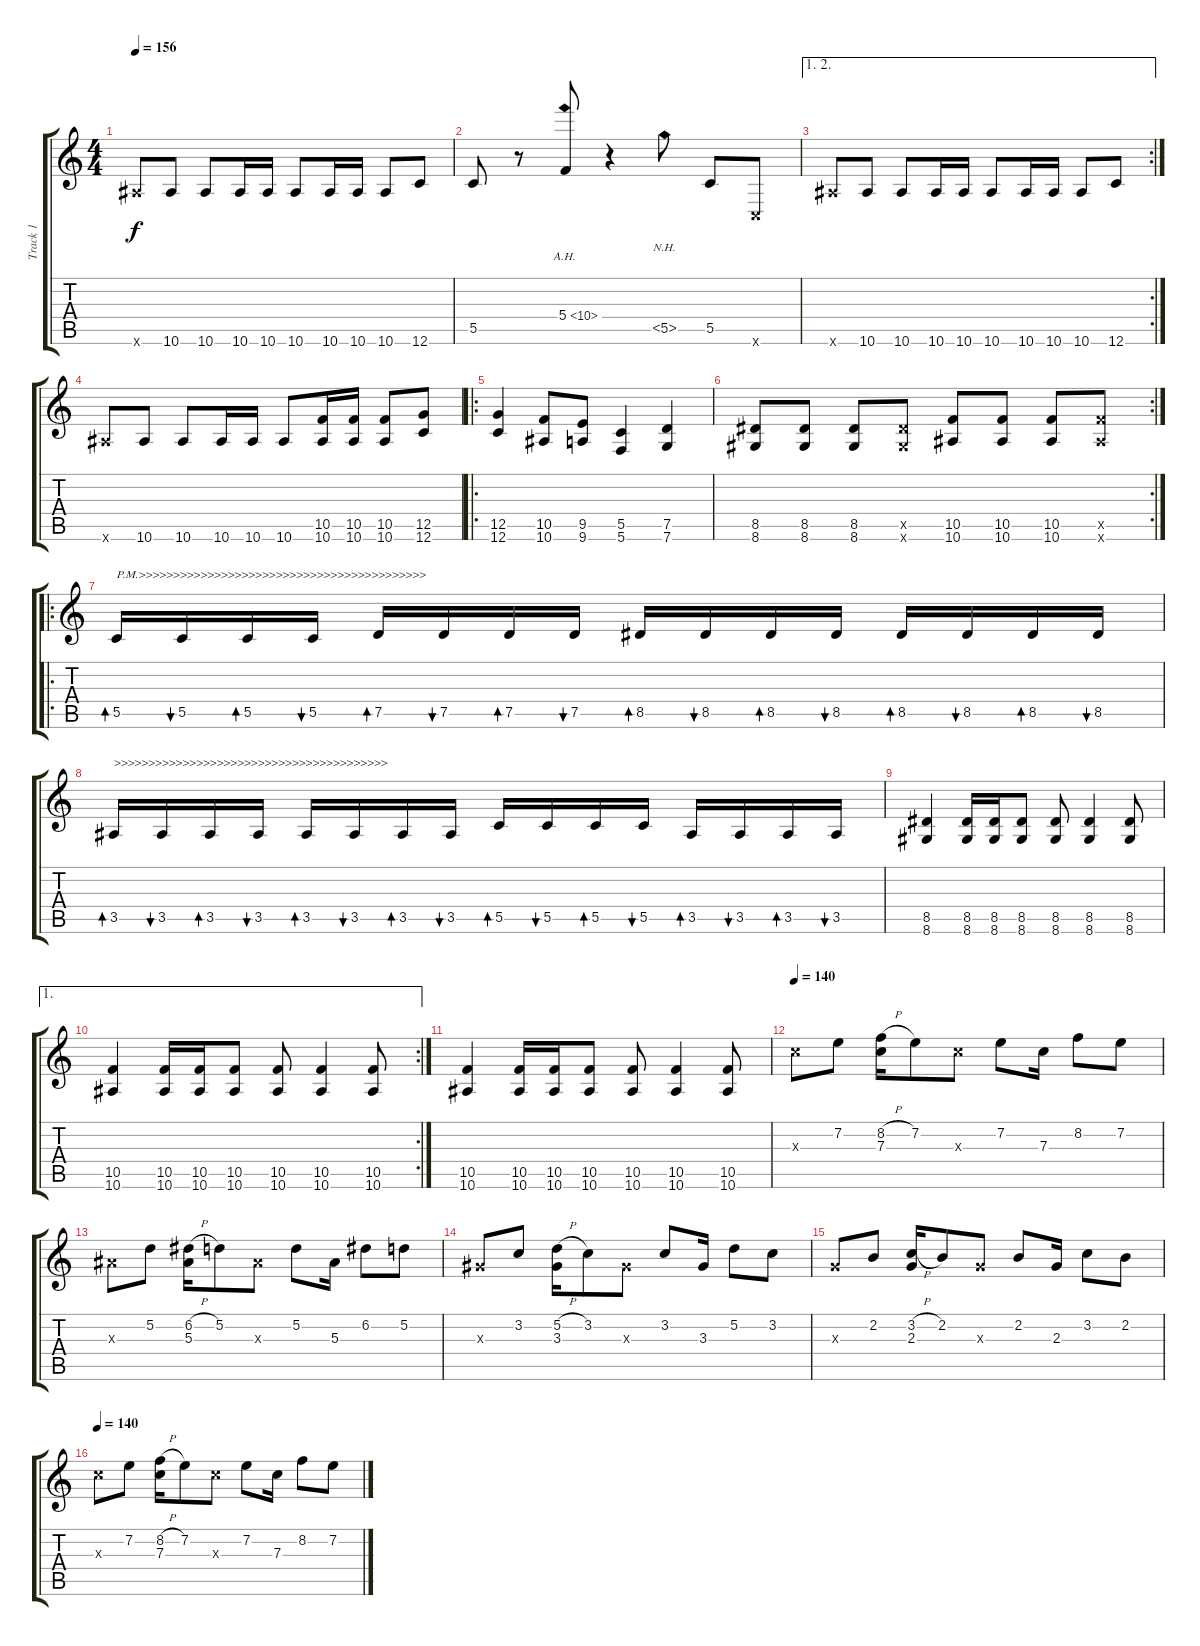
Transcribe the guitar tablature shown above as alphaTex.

\track ("Track 1" "Track 1") {instrument overdrivenguitar}
\staff {score tabs}
\tuning (D4 A3 F3 C3 G2 C2) {hide}
\ts (4 4)
\tempo 156
\clef g2
\ks c
10.6{x}.8{dy f} 10.6.8 10.6.8 10.6.16 10.6.16 10.6.8 10.6.16 10.6.16 10.6.8 12.6.8 |
5.5.8 r.8 5.4{ah 5}.8 r.4 5.5{nh}.8 5.5.8 0.6{x}.8 |
\ae (1 2)
\rc 2
10.6{x}.8 10.6.8 10.6.8 10.6.16 10.6.16 10.6.8 10.6.16 10.6.16 10.6.8 12.6.8 |
10.6{x}.8 10.6.8 10.6.8 10.6.16 10.6.16 10.6.8 (10.5 10.6).16 (10.5 10.6).16 (10.5 10.6).8 (12.5 12.6).8 |
\ro
(12.5 12.6).4 (10.5 10.6).8 (9.5 9.6).8 (5.5 5.6).4 (7.5 7.6).4 |
\rc 2
(8.5 8.6).8 (8.5 8.6).8 (8.5 8.6).8 (8.5{x} 8.6{x}).8 (10.5 10.6).8 (10.5 10.6).8 (10.5 10.6).8 (10.5{x} 10.6{x}).8 |
\ro
5.5.16{bd 240 txt "P.M.>>>>>>>>>>>>>>>>>>>>>>>>>>>>>>>>>>>>>>>>>>"} 5.5.16{bu 240} 5.5.16{bd 240} 5.5.16{bu 240} 7.5.16{bd 240} 7.5.16{bu 240} 7.5.16{bd 240} 7.5.16{bu 240} 8.5.16{bd 240} 8.5.16{bu 240} 8.5.16{bd 240} 8.5.16{bu 240} 8.5.16{bd 240} 8.5.16{bu 240} 8.5.16{bd 240} 8.5.16{bu 240} |
3.5.16{bd 240 txt ">>>>>>>>>>>>>>>>>>>>>>>>>>>>>>>>>>>>>>>>"} 3.5.16{bu 240} 3.5.16{bd 240} 3.5.16{bu 240} 3.5.16{bd 240} 3.5.16{bu 240} 3.5.16{bd 240} 3.5.16{bu 240} 5.5.16{bd 240} 5.5.16{bu 240} 5.5.16{bd 240} 5.5.16{bu 240} 3.5.16{bd 240} 3.5.16{bu 240} 3.5.16{bd 240} 3.5.16{bu 240} |
(8.5 8.6).4 (8.5 8.6).16 (8.5 8.6).16 (8.5 8.6).8 (8.5 8.6).8 (8.5 8.6).4 (8.5 8.6).8 |
\ae 1
\rc 2
(10.5 10.6).4 (10.5 10.6).16 (10.5 10.6).16 (10.5 10.6).8 (10.5 10.6).8 (10.5 10.6).4 (10.5 10.6).8 |
(10.5 10.6).4 (10.5 10.6).16 (10.5 10.6).16 (10.5 10.6).8 (10.5 10.6).8 (10.5 10.6).4 (10.5 10.6).8 |
\tempo 140
7.3{x}.8{volume 11 instrument electricguitarmuted} 7.2.8 (8.2{h} 7.3).16 7.2.8 7.3{x}.8 7.2.8 7.3.16 8.2.8 7.2.8 |
5.3{x}.8 5.2.8 (6.2{h} 5.3).16 5.2.8 5.3{x}.8 5.2.8 5.3.16 6.2.8 5.2.8 |
3.3{x}.8 3.2.8 (5.2{h} 3.3).16 3.2.8 3.3{x}.8 3.2.8 3.3.16 5.2.8 3.2.8 |
2.3{x}.8 2.2.8 (3.2{h} 2.3).16 2.2.8 2.3{x}.8 2.2.8 2.3.16 3.2.8 2.2.8 |
\tempo 140
7.3{x}.8{instrument electricguitarmuted} 7.2.8 (8.2{h} 7.3).16 7.2.8 7.3{x}.8 7.2.8 7.3.16 8.2.8 7.2.8
